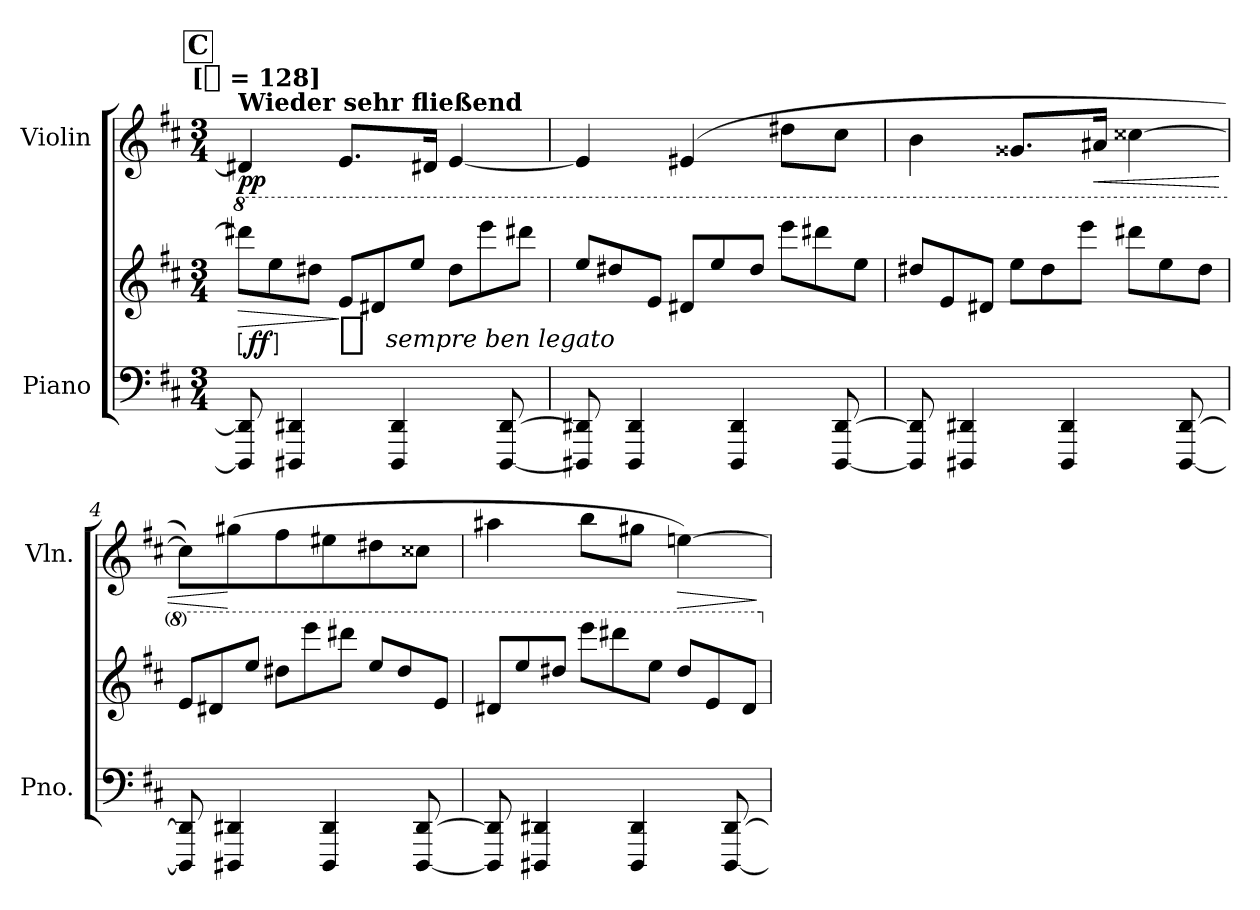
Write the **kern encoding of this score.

**kern	**kern	**dynam	**kern	**dynam
*part2	*part2	*part2	*part1	*part1
*staff3	*staff2	*staff2/3	*staff1	*staff1
*I"Piano	*	*	*I"Violin	*
*I'Pno.	*	*	*I'Vln.	*
*clefF4	*clefG2	*	*clefG2	*
*k[f#c#]	*k[f#c#]	*	*k[f#c#]	*
*D:	*D:	*	*D:	*
!!LO:TX:omd:t=[[quarter] = 128]
*M3/4	*M3/4	*	*M3/4	*
*MM128	*MM128	*	*MM128	*
*	*8va	*	*	*
*	*Xtuplet	*	*	*
!!LO:REH:place=s1:t=C
=1	=1	=1	=1	=1
!	!	!	!LO:TX:a:B:t=Wieder sehr fließend	!
!	!	!LO:HP:b	!	!
!	!	!LO:DY:n=1:ed=brack	!	!
8DDD#ji] 8DD#j]	12dddd#XL]	> ff	4d#X]	pp
.	12eee	.	.	.
4DDD#X 4DD#X	.	.	.	.
.	12ddd#XJ	.	.	.
!	!	!LO:DY:n=2:t=%s  sempre ben legato	!	!
.	12eeL	] ppp	8.eL	.
.	12dd#X	.	.	.
4DDD# 4DD#	.	.	.	.
.	12eeeJ	.	.	.
.	.	.	16d#XJk	.
.	12ddd#L	.	[4e	.
.	12eeee	.	.	.
[8DDD# [8DD#	.	.	.	.
.	12dddd#XJ	.	.	.
=2	=2	=2	=2	=2
8DDD#X] 8DD#X]	12eeeL	.	4ei]	.
.	12ddd#X	.	.	.
4DDD# 4DD#	.	.	.	.
.	12eeJ	.	.	.
.	12dd#XL	.	(4e#X	.
.	12eee	.	.	.
4DDD# 4DD#	.	.	.	.
.	12ddd#J	.	.	.
.	12eeeeL	.	8dd#XL	.
.	12dddd#X	.	.	.
[8DDD# [8DD#	.	.	8cc#J	.
.	12eeeJ	.	.	.
=3	=3	=3	=3	=3
8DDD#] 8DD#]	12ddd#XL	.	4b	.
.	12ee	.	.	.
4DDD#X 4DD#X	.	.	.	.
.	12dd#XJ	.	.	.
.	12eeeL	.	8.g##XL	.
.	12ddd#	.	.	.
4DDD# 4DD#	.	.	.	.
.	12eeeeJ	.	.	.
!	!	!	!	!LO:HP:b
.	.	.	16a#XJk	<
.	12dddd#XL	.	[4cc##X	.
.	12eee	.	.	.
[8DDD# [8DD#	.	.	.	.
.	12ddd#J	.	.	.
=4	=4	=4	=4	=4
8DDD#] 8DD#]	12eeL	.	8cc##L])	.
.	12dd#X	.	.	.
4DDD#X 4DD#X	.	.	(8gg#X	[
.	12eeeJ	.	.	.
.	12ddd#XL	.	8ff#	.
.	12eeee	.	.	.
4DDD# 4DD#	.	.	8ee#X	.
.	12dddd#XJ	.	.	.
.	12eeeL	.	8dd#X	.
.	12ddd#	.	.	.
[8DDD# [8DD#	.	.	8cc##XJ	.
.	12eeJ	.	.	.
=5	=5	=5	=5	=5
8DDD#] 8DD#]	12dd#XL	.	4aa#X	.
.	12eee	.	.	.
4DDD#X 4DD#X	.	.	.	.
.	12ddd#XJ	.	.	.
.	12eeeeL	.	8bbL	.
.	12dddd#X	.	.	.
4DDD# 4DD#	.	.	8gg#XJ	.
.	12eeeJ	.	.	.
!	!	!	!	!LO:HP:b
.	12ddd#L	.	[4een)	>
.	12ee	.	.	.
[8DDD# [8DD#	.	.	.	.
.	12dd#J	.	.	.
.	.	.	.	]
*	*X8va	*	*	*
=	=	=	=	=
*-	*-	*-	*-	*-
